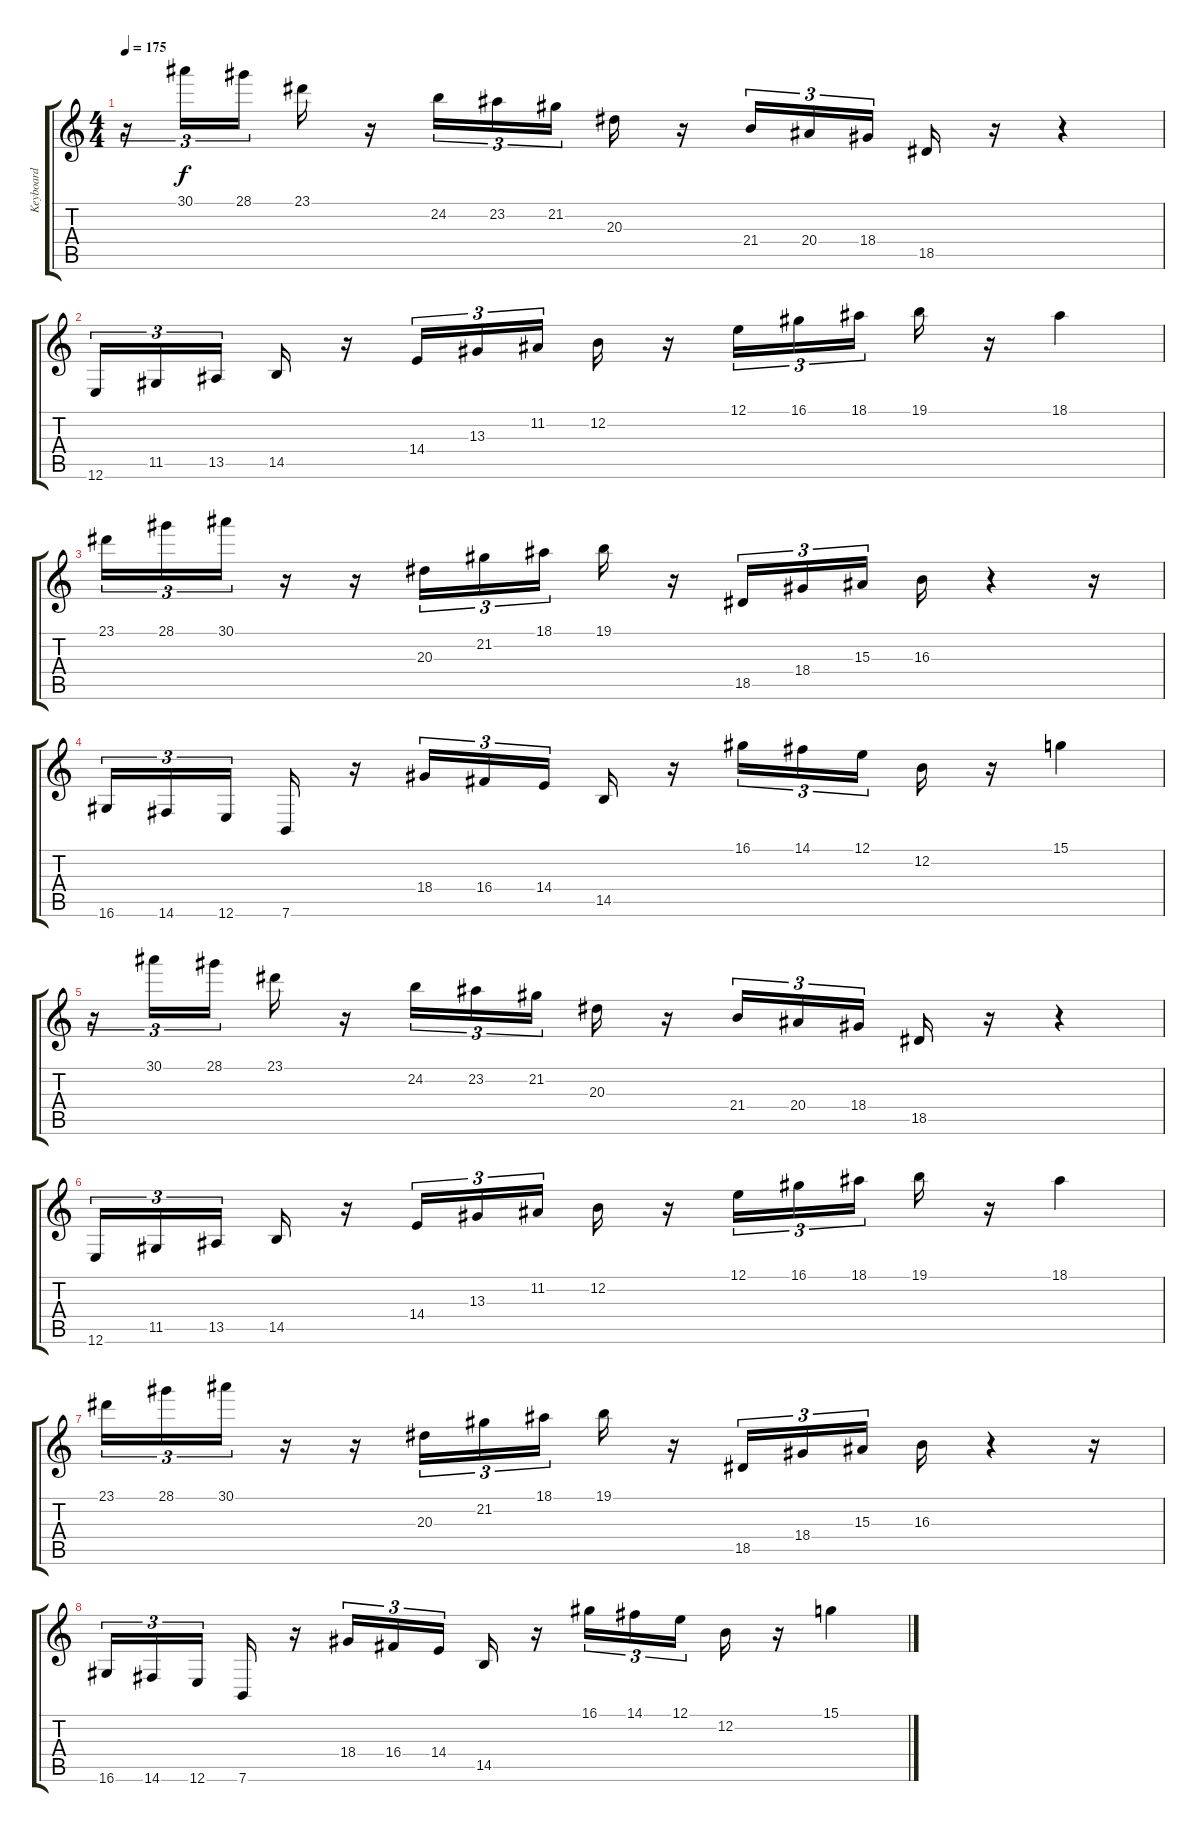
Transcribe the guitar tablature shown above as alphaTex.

\track ("Keyboard" "Keyboard") {instrument harpsichord}
\staff {score tabs}
\tuning (E4 B3 G3 D3 A2 E2) {hide}
\ts (4 4)
\tempo 175
\clef g2
\ks c
r.16{tu (3 2) dy f} 30.1.16{tu (3 2)} 28.1.16{tu (3 2)} 23.1.16 r.16 24.2.16{tu (3 2)} 23.2.16{tu (3 2)} 21.2.16{tu (3 2)} 20.3.16 r.16 21.4.16{tu (3 2)} 20.4.16{tu (3 2)} 18.4.16{tu (3 2)} 18.5.16 r.16 r.4 |
12.6.16{tu (3 2)} 11.5.16{tu (3 2)} 13.5.16{tu (3 2)} 14.5.16 r.16 14.4.16{tu (3 2)} 13.3.16{tu (3 2)} 11.2.16{tu (3 2)} 12.2.16 r.16 12.1.16{tu (3 2)} 16.1.16{tu (3 2)} 18.1.16{tu (3 2)} 19.1.16 r.16 18.1.4 |
23.1.16{tu (3 2)} 28.1.16{tu (3 2)} 30.1.16{tu (3 2)} r.16 r.16 20.3.16{tu (3 2)} 21.2.16{tu (3 2)} 18.1.16{tu (3 2)} 19.1.16 r.16 18.5.16{tu (3 2)} 18.4.16{tu (3 2)} 15.3.16{tu (3 2)} 16.3.16 r.4 r.16 |
16.6.16{tu (3 2)} 14.6.16{tu (3 2)} 12.6.16{tu (3 2)} 7.6.16 r.16 18.4.16{tu (3 2)} 16.4.16{tu (3 2)} 14.4.16{tu (3 2)} 14.5.16 r.16 16.1.16{tu (3 2)} 14.1.16{tu (3 2)} 12.1.16{tu (3 2)} 12.2.16 r.16 15.1.4 |
r.16{tu (3 2)} 30.1.16{tu (3 2)} 28.1.16{tu (3 2)} 23.1.16 r.16 24.2.16{tu (3 2)} 23.2.16{tu (3 2)} 21.2.16{tu (3 2)} 20.3.16 r.16 21.4.16{tu (3 2)} 20.4.16{tu (3 2)} 18.4.16{tu (3 2)} 18.5.16 r.16 r.4 |
12.6.16{tu (3 2)} 11.5.16{tu (3 2)} 13.5.16{tu (3 2)} 14.5.16 r.16 14.4.16{tu (3 2)} 13.3.16{tu (3 2)} 11.2.16{tu (3 2)} 12.2.16 r.16 12.1.16{tu (3 2)} 16.1.16{tu (3 2)} 18.1.16{tu (3 2)} 19.1.16 r.16 18.1.4 |
23.1.16{tu (3 2)} 28.1.16{tu (3 2)} 30.1.16{tu (3 2)} r.16 r.16 20.3.16{tu (3 2)} 21.2.16{tu (3 2)} 18.1.16{tu (3 2)} 19.1.16 r.16 18.5.16{tu (3 2)} 18.4.16{tu (3 2)} 15.3.16{tu (3 2)} 16.3.16 r.4 r.16 |
16.6.16{tu (3 2)} 14.6.16{tu (3 2)} 12.6.16{tu (3 2)} 7.6.16 r.16 18.4.16{tu (3 2)} 16.4.16{tu (3 2)} 14.4.16{tu (3 2)} 14.5.16 r.16 16.1.16{tu (3 2)} 14.1.16{tu (3 2)} 12.1.16{tu (3 2)} 12.2.16 r.16 15.1.4
